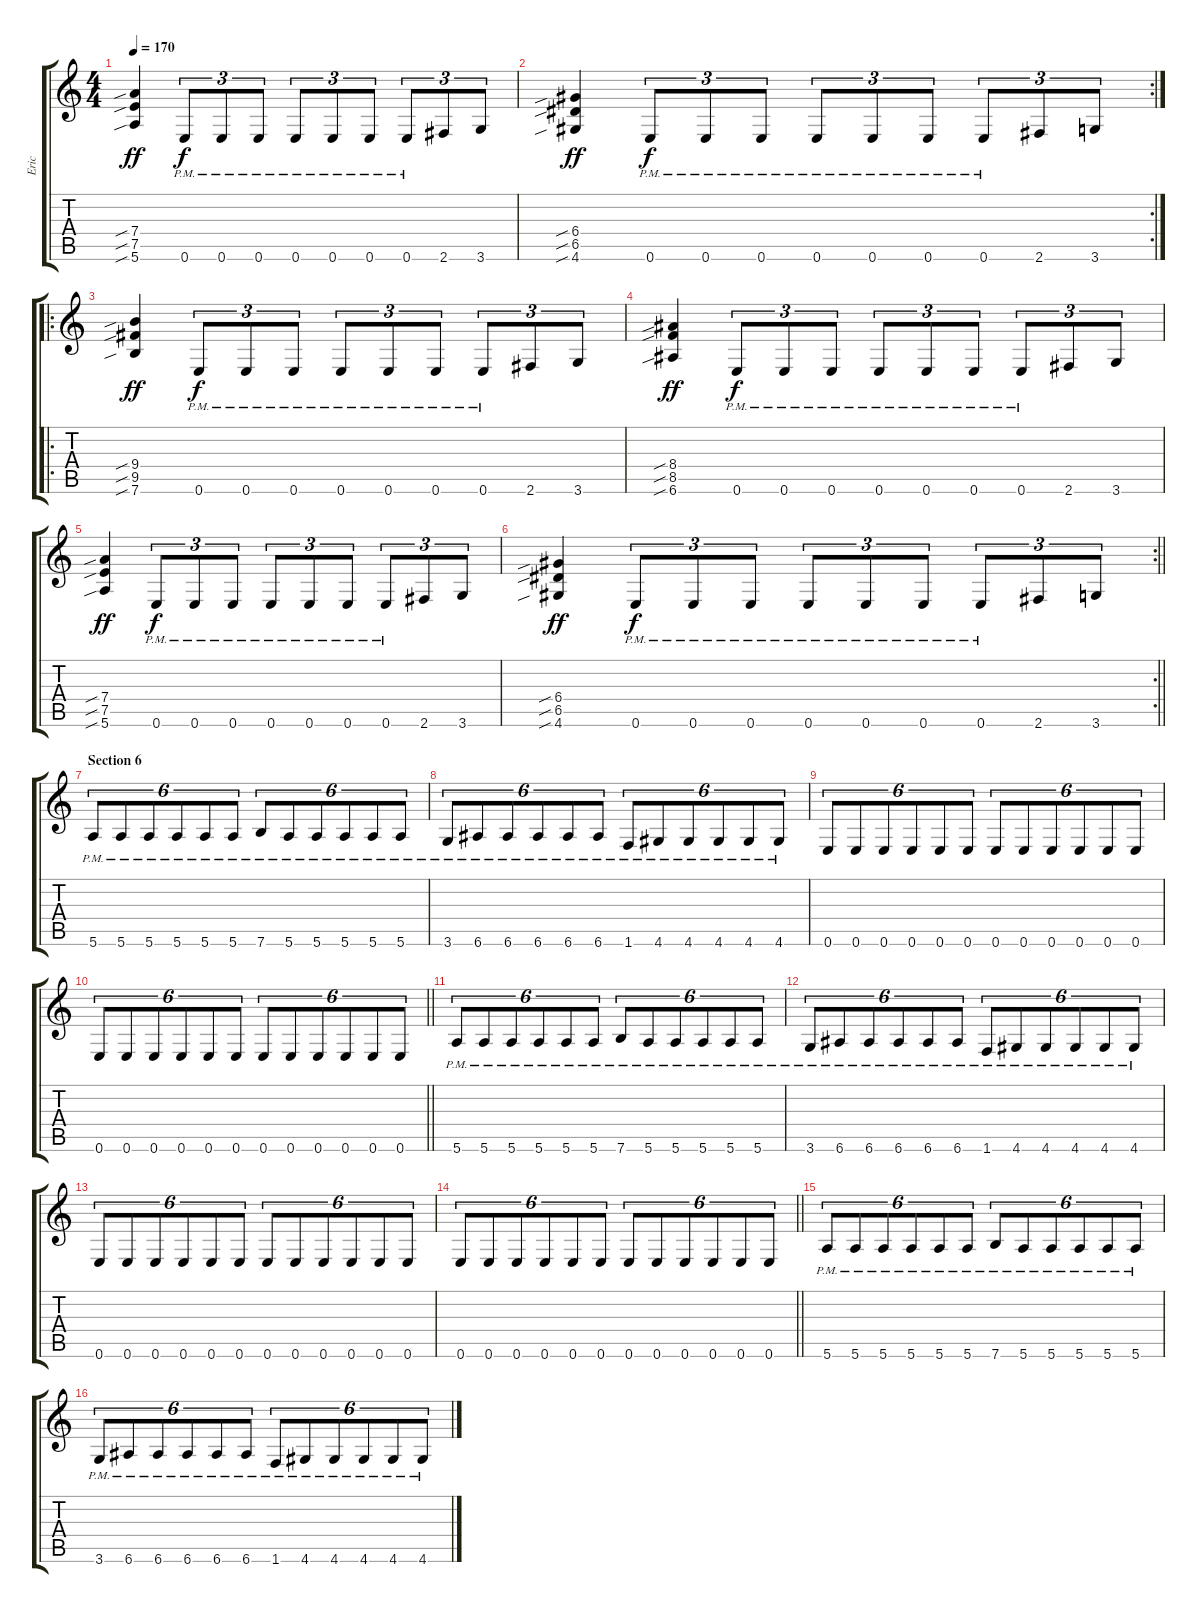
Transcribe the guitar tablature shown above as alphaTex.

\track ("Eric" "Eric") {instrument distortionguitar}
\staff {score tabs}
\tuning (E4 B3 G3 D3 A2 E2) {hide}
\ts (4 4)
\tempo 170
\clef g2
\ks c
(7.4{sib} 7.5{sib} 5.6{sib}).4{dy ff} 0.6{pm}.8{tu (3 2) dy f} 0.6{pm}.8{tu (3 2)} 0.6{pm}.8{tu (3 2)} 0.6{pm}.8{tu (3 2)} 0.6{pm}.8{tu (3 2)} 0.6{pm}.8{tu (3 2)} 0.6{pm}.8{tu (3 2)} 2.6.8{tu (3 2)} 3.6.8{tu (3 2)} |
\rc 2
(6.4{sib} 6.5{sib} 4.6{sib}).4{dy ff} 0.6{pm}.8{tu (3 2) dy f} 0.6{pm}.8{tu (3 2)} 0.6{pm}.8{tu (3 2)} 0.6{pm}.8{tu (3 2)} 0.6{pm}.8{tu (3 2)} 0.6{pm}.8{tu (3 2)} 0.6{pm}.8{tu (3 2)} 2.6.8{tu (3 2)} 3.6.8{tu (3 2)} |
\ro
(9.4{sib} 9.5{sib} 7.6{sib}).4{dy ff} 0.6{pm}.8{tu (3 2) dy f} 0.6{pm}.8{tu (3 2)} 0.6{pm}.8{tu (3 2)} 0.6{pm}.8{tu (3 2)} 0.6{pm}.8{tu (3 2)} 0.6{pm}.8{tu (3 2)} 0.6{pm}.8{tu (3 2)} 2.6.8{tu (3 2)} 3.6.8{tu (3 2)} |
(8.4{sib} 8.5{sib} 6.6{sib}).4{dy ff} 0.6{pm}.8{tu (3 2) dy f} 0.6{pm}.8{tu (3 2)} 0.6{pm}.8{tu (3 2)} 0.6{pm}.8{tu (3 2)} 0.6{pm}.8{tu (3 2)} 0.6{pm}.8{tu (3 2)} 0.6{pm}.8{tu (3 2)} 2.6.8{tu (3 2)} 3.6.8{tu (3 2)} |
(7.4{sib} 7.5{sib} 5.6{sib}).4{dy ff} 0.6{pm}.8{tu (3 2) dy f} 0.6{pm}.8{tu (3 2)} 0.6{pm}.8{tu (3 2)} 0.6{pm}.8{tu (3 2)} 0.6{pm}.8{tu (3 2)} 0.6{pm}.8{tu (3 2)} 0.6{pm}.8{tu (3 2)} 2.6.8{tu (3 2)} 3.6.8{tu (3 2)} |
\rc 2
\barLineRight lightlight
(6.4{sib} 6.5{sib} 4.6{sib}).4{dy ff} 0.6{pm}.8{tu (3 2) dy f} 0.6{pm}.8{tu (3 2)} 0.6{pm}.8{tu (3 2)} 0.6{pm}.8{tu (3 2)} 0.6{pm}.8{tu (3 2)} 0.6{pm}.8{tu (3 2)} 0.6{pm}.8{tu (3 2)} 2.6.8{tu (3 2)} 3.6.8{tu (3 2)} |
\section ("" "Section 6")
5.6{pm}.8{tu (6 4)} 5.6{pm}.8{tu (6 4)} 5.6{pm}.8{tu (6 4)} 5.6{pm}.8{tu (6 4)} 5.6{pm}.8{tu (6 4)} 5.6{pm}.8{tu (6 4)} 7.6{pm}.8{tu (6 4)} 5.6{pm}.8{tu (6 4)} 5.6{pm}.8{tu (6 4)} 5.6{pm}.8{tu (6 4)} 5.6{pm}.8{tu (6 4)} 5.6{pm}.8{tu (6 4)} |
3.6{pm}.8{tu (6 4)} 6.6{pm}.8{tu (6 4)} 6.6{pm}.8{tu (6 4)} 6.6{pm}.8{tu (6 4)} 6.6{pm}.8{tu (6 4)} 6.6{pm}.8{tu (6 4)} 1.6{pm}.8{tu (6 4)} 4.6{pm}.8{tu (6 4)} 4.6{pm}.8{tu (6 4)} 4.6{pm}.8{tu (6 4)} 4.6{pm}.8{tu (6 4)} 4.6{pm}.8{tu (6 4)} |
0.6.8{tu (6 4)} 0.6.8{tu (6 4)} 0.6.8{tu (6 4)} 0.6.8{tu (6 4)} 0.6.8{tu (6 4)} 0.6.8{tu (6 4)} 0.6.8{tu (6 4)} 0.6.8{tu (6 4)} 0.6.8{tu (6 4)} 0.6.8{tu (6 4)} 0.6.8{tu (6 4)} 0.6.8{tu (6 4)} |
\barLineRight lightlight
0.6.8{tu (6 4)} 0.6.8{tu (6 4)} 0.6.8{tu (6 4)} 0.6.8{tu (6 4)} 0.6.8{tu (6 4)} 0.6.8{tu (6 4)} 0.6.8{tu (6 4)} 0.6.8{tu (6 4)} 0.6.8{tu (6 4)} 0.6.8{tu (6 4)} 0.6.8{tu (6 4)} 0.6.8{tu (6 4)} |
5.6{pm}.8{tu (6 4)} 5.6{pm}.8{tu (6 4)} 5.6{pm}.8{tu (6 4)} 5.6{pm}.8{tu (6 4)} 5.6{pm}.8{tu (6 4)} 5.6{pm}.8{tu (6 4)} 7.6{pm}.8{tu (6 4)} 5.6{pm}.8{tu (6 4)} 5.6{pm}.8{tu (6 4)} 5.6{pm}.8{tu (6 4)} 5.6{pm}.8{tu (6 4)} 5.6{pm}.8{tu (6 4)} |
3.6{pm}.8{tu (6 4)} 6.6{pm}.8{tu (6 4)} 6.6{pm}.8{tu (6 4)} 6.6{pm}.8{tu (6 4)} 6.6{pm}.8{tu (6 4)} 6.6{pm}.8{tu (6 4)} 1.6{pm}.8{tu (6 4)} 4.6{pm}.8{tu (6 4)} 4.6{pm}.8{tu (6 4)} 4.6{pm}.8{tu (6 4)} 4.6{pm}.8{tu (6 4)} 4.6{pm}.8{tu (6 4)} |
0.6.8{tu (6 4)} 0.6.8{tu (6 4)} 0.6.8{tu (6 4)} 0.6.8{tu (6 4)} 0.6.8{tu (6 4)} 0.6.8{tu (6 4)} 0.6.8{tu (6 4)} 0.6.8{tu (6 4)} 0.6.8{tu (6 4)} 0.6.8{tu (6 4)} 0.6.8{tu (6 4)} 0.6.8{tu (6 4)} |
\barLineRight lightlight
0.6.8{tu (6 4)} 0.6.8{tu (6 4)} 0.6.8{tu (6 4)} 0.6.8{tu (6 4)} 0.6.8{tu (6 4)} 0.6.8{tu (6 4)} 0.6.8{tu (6 4)} 0.6.8{tu (6 4)} 0.6.8{tu (6 4)} 0.6.8{tu (6 4)} 0.6.8{tu (6 4)} 0.6.8{tu (6 4)} |
5.6{pm}.8{tu (6 4)} 5.6{pm}.8{tu (6 4)} 5.6{pm}.8{tu (6 4)} 5.6{pm}.8{tu (6 4)} 5.6{pm}.8{tu (6 4)} 5.6{pm}.8{tu (6 4)} 7.6{pm}.8{tu (6 4)} 5.6{pm}.8{tu (6 4)} 5.6{pm}.8{tu (6 4)} 5.6{pm}.8{tu (6 4)} 5.6{pm}.8{tu (6 4)} 5.6{pm}.8{tu (6 4)} |
3.6{pm}.8{tu (6 4)} 6.6{pm}.8{tu (6 4)} 6.6{pm}.8{tu (6 4)} 6.6{pm}.8{tu (6 4)} 6.6{pm}.8{tu (6 4)} 6.6{pm}.8{tu (6 4)} 1.6{pm}.8{tu (6 4)} 4.6{pm}.8{tu (6 4)} 4.6{pm}.8{tu (6 4)} 4.6{pm}.8{tu (6 4)} 4.6{pm}.8{tu (6 4)} 4.6{pm}.8{tu (6 4)}
